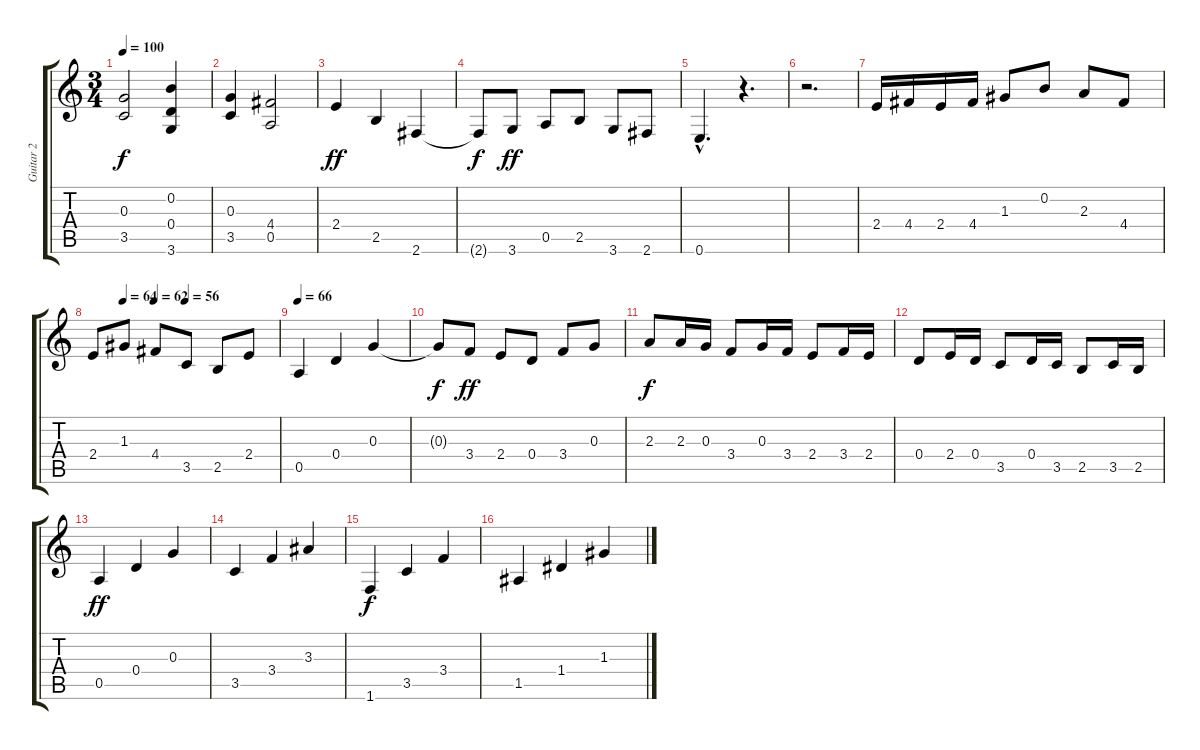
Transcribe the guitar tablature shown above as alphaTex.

\track ("Guitar 2" "Guitar 2") {instrument acousticguitarnylon}
\staff {score tabs}
\tuning (E4 B3 G3 D3 A2 E2) {hide}
\ts (3 4)
\tempo 100
\clef g2
\ks c
(0.3 3.5).2{dy f} (0.2 0.4 3.6).4 |
(0.3 3.5).4 (4.4 0.5).2 |
2.4.4{dy ff} 2.5.4 2.6.4 |
2.6{t}.8{dy f} 3.6.8{dy ff} 0.5.8 2.5.8 3.6.8 2.6.8 |
0.6{hac}.4{d} r.4{d} |
r.2{d} |
2.4.16 4.4.16 2.4.16 4.4.16 1.3.8 0.2.8 2.3.8 4.4.8 |
\tempo (64 0.16666666666666666)
\tempo (62 0.3333333333333333)
\tempo (56 0.5)
2.4.8 1.3.8 4.4.8 3.5.8 2.5.8 2.4.8 |
\tempo 66
0.5.4 0.4.4 0.3.4 |
0.3{t}.8{dy f} 3.4.8{dy ff} 2.4.8 0.4.8 3.4.8 0.3.8 |
2.3.8{dy f} 2.3.16 0.3.16 3.4.8 0.3.16 3.4.16 2.4.8 3.4.16 2.4.16 |
0.4.8 2.4.16 0.4.16 3.5.8 0.4.16 3.5.16 2.5.8 3.5.16 2.5.16 |
0.5.4{dy ff} 0.4.4 0.3.4 |
3.5.4 3.4.4 3.3.4 |
1.6.4{dy f} 3.5.4 3.4.4 |
1.5.4 1.4.4 1.3.4
